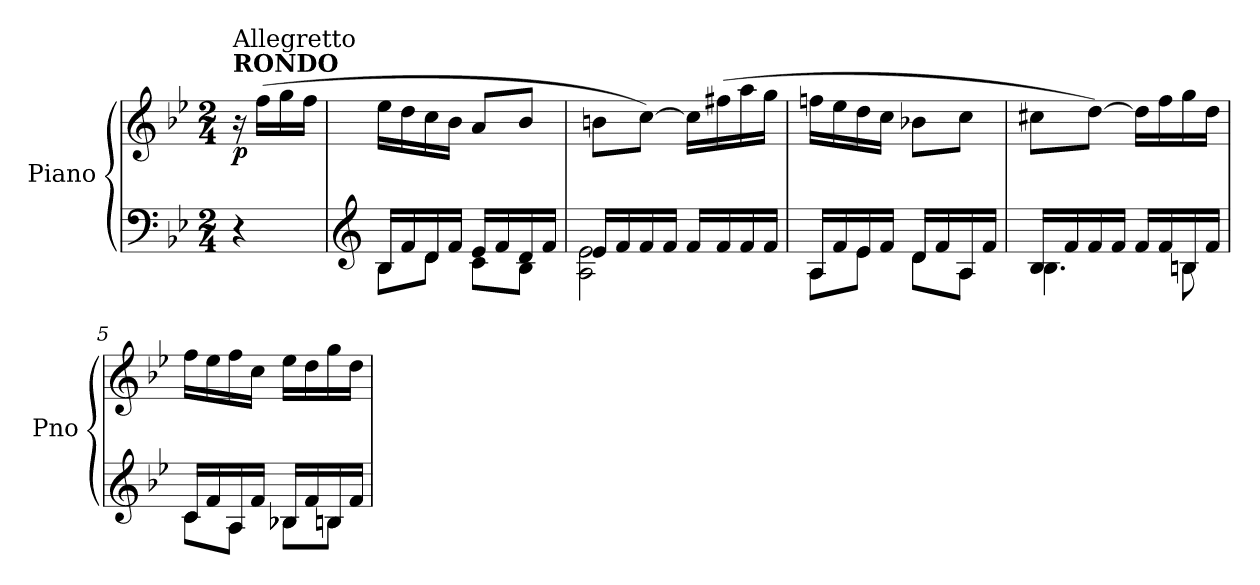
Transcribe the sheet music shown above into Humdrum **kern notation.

**kern	**kern	**dynam
*part1	*part1	*part1
*staff2	*staff1	*staff1/2
*I"Piano	*	*
*I'Pno	*	*
*clefF4	*clefG2	*
*k[b-e-]	*k[b-e-]	*
*M2/4	*M2/4	*
=	=	=
!	!LO:TX:a:B:t=RONDO	!
!	!LO:TX:a:t=Allegretto	!
!	!	!LO:DY:b
4r	16r	p
.	(16ff\LL	.
.	16gg\	.
.	16ff\JJ	.
=1	=1	=1
*clefG2	*	*
*^	*	*
16B-/LL	8B-\L	16ee-\LL	.
16f/	.	16dd\	.
16d/	8d\J	16cc\	.
16f/JJ	.	16b-\JJ	.
16e-/LL	8c\L	8a/L	.
16f/	.	.	.
16d/	8B-\J	8b-/J	.
16f/JJ	.	.	.
=2	=2	=2	=2
16e-/LL	2A\ 2e-\	8bn\L	.
16f/	.	.	.
16f/	.	[8cc\J)	.
16f/JJ	.	.	.
16f/LL	.	16cc\LL]	.
16f/	.	(16ff#X\	.
16f/	.	16aa\	.
16f/JJ	.	16gg\JJ	.
=3	=3	=3	=3
16A/LL	8A\L	16ffn\LL	.
16f/	.	16ee-\	.
16e-/	8e-\J	16dd\	.
16f/JJ	.	16cc\JJ	.
16d/LL	8d\L	8b-X\L	.
16f/	.	.	.
16A/	8A\J	8cc\J	.
16f/JJ	.	.	.
=4	=4	=4	=4
16B-/LL	4.B-\	8cc#X\L	.
16f/	.	.	.
16f/	.	[8dd\J)	.
16f/JJ	.	.	.
16f/LL	.	16dd\LL]	.
16f/	.	16ff\	.
16Bn/	8Bn\	16gg\	.
16f/JJ	.	16dd\JJ	.
!!LO:LB:g=z
=5	=5	=5	=5
16c/LL	8c\L	16ff\LL	.
16f/	.	16ee-\	.
!	!	!	!LO:DY:b
16A/	8A\J	16ff\	other-dynamics
16f/JJ	.	16cc\JJ	.
16B-X/LL	8B-X\L	16ee-\LL	.
16f/	.	16dd\	.
16Bn/	8Bn\J	16gg\	.
16f/JJ	.	16dd\JJ	.
*v	*v	*	*
=	=	=
*-	*-	*-
